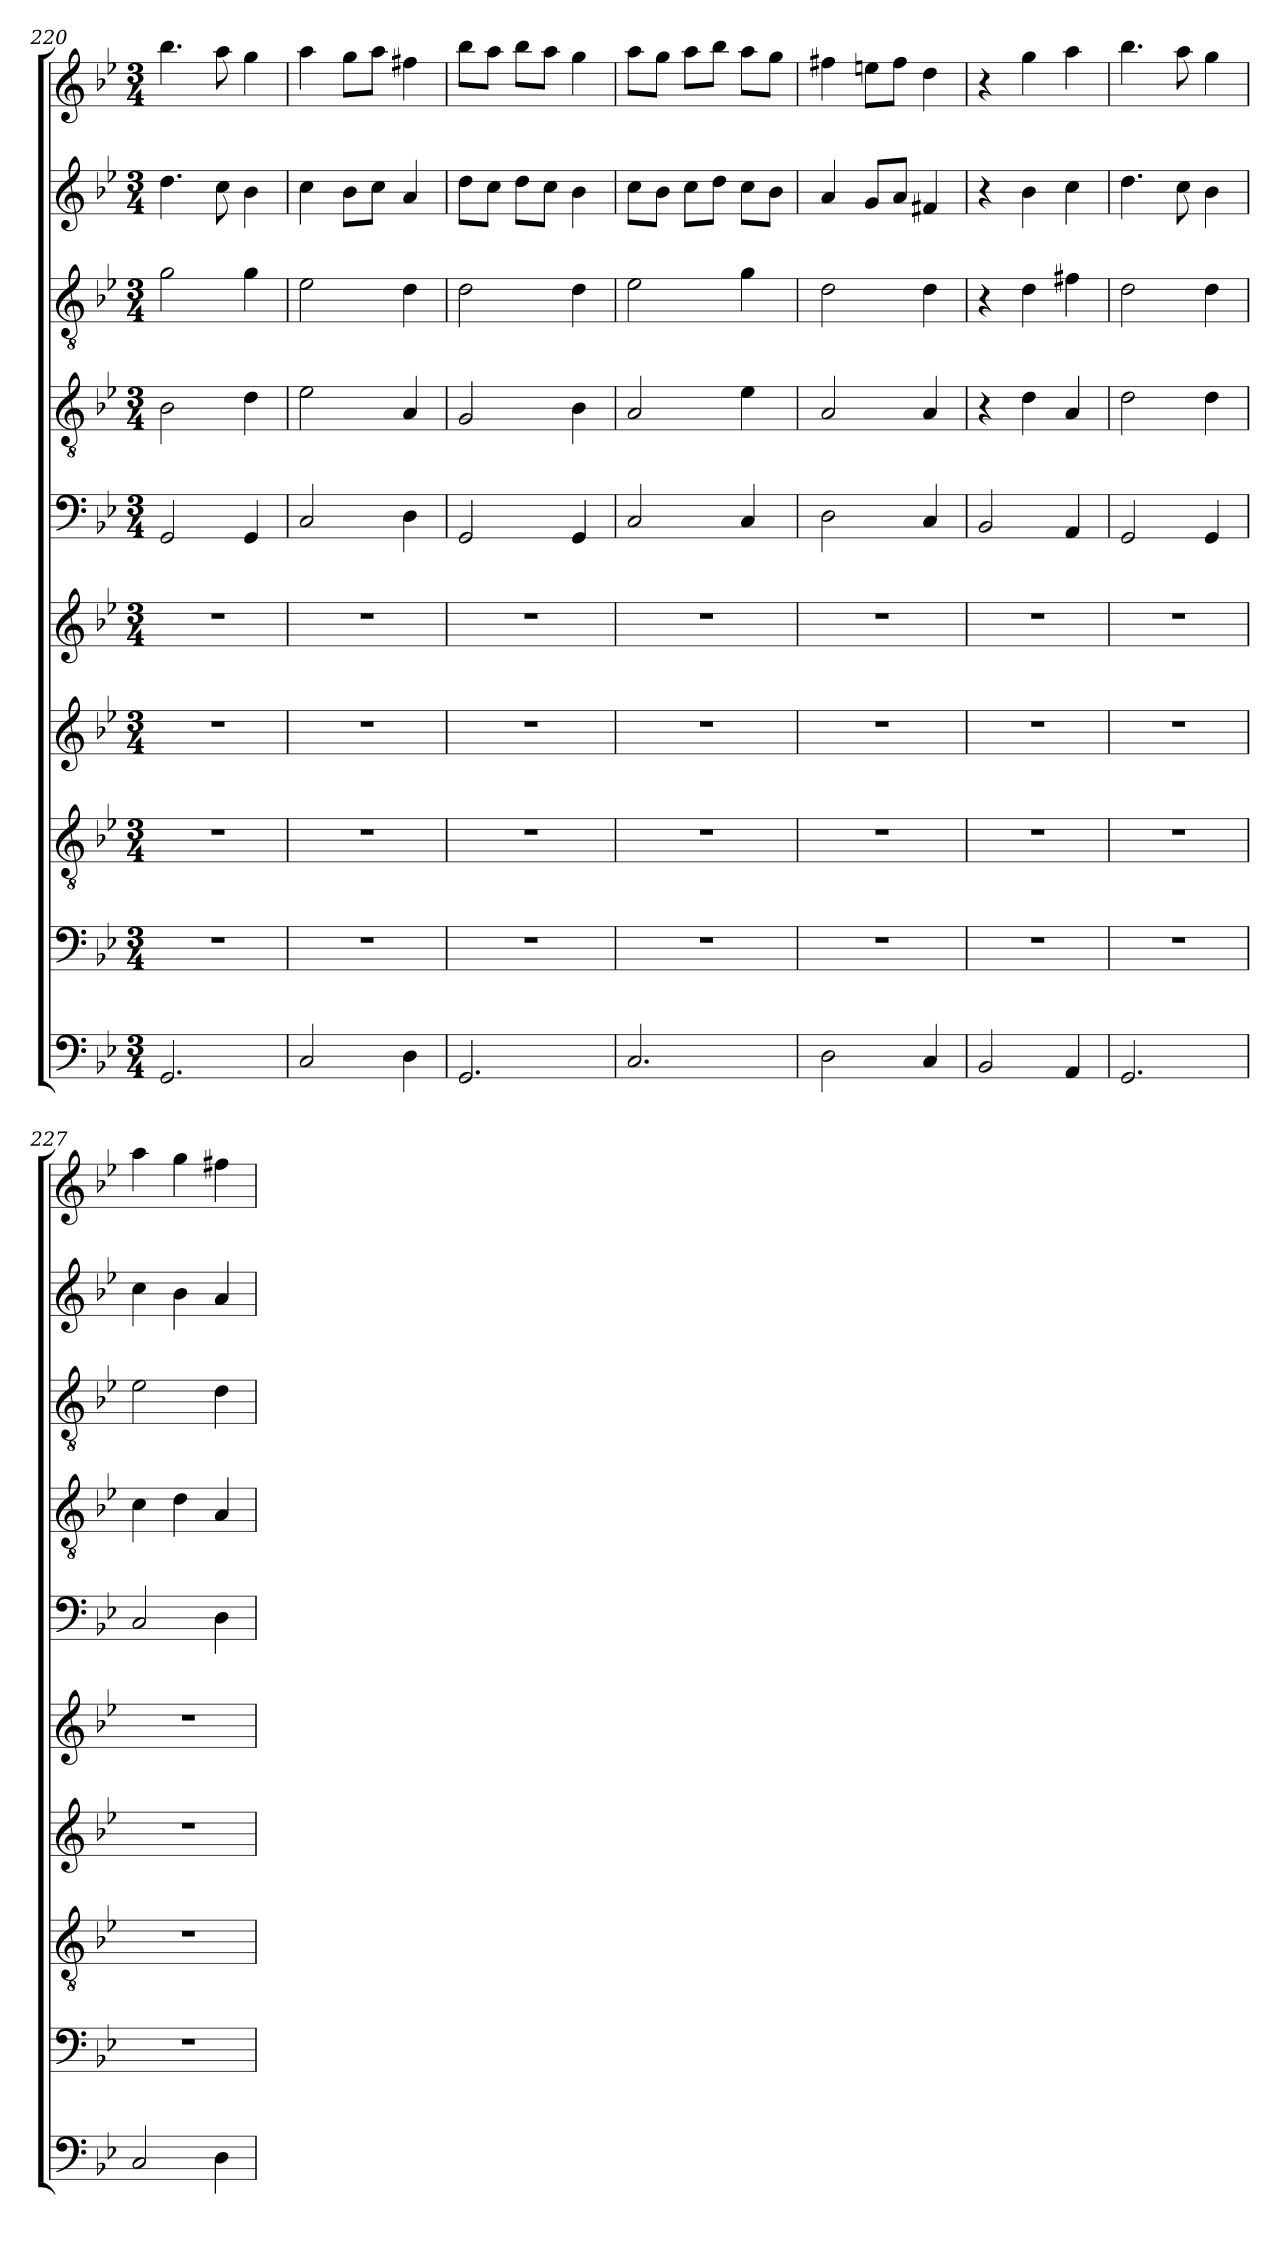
**kern	**kern	**kern	**kern	**kern	**kern	**kern	**kern	**kern	**kern
*part10	*part9	*part8	*part7	*part6	*part5	*part4	*part3	*part2	*part1
*staff10	*staff9	*staff8	*staff7	*staff6	*staff5	*staff4	*staff3	*staff2	*staff1
*clefF4	*clefF4	*clefGv2	*clefG2	*clefG2	*clefF4	*clefGv2	*clefGv2	*clefG2	*clefG2
*k[b-e-]	*k[b-e-]	*k[b-e-]	*k[b-e-]	*k[b-e-]	*k[b-e-]	*k[b-e-]	*k[b-e-]	*k[b-e-]	*k[b-e-]
*g:	*g:	*g:	*g:	*g:	*g:	*g:	*g:	*g:	*g:
*M3/4	*M3/4	*M3/4	*M3/4	*M3/4	*M3/4	*M3/4	*M3/4	*M3/4	*M3/4
=220	=220	=220	=220	=220	=220	=220	=220	=220	=220
2.GG/	2.r	2.r	2.r	2.r	2GG/	2B-\	2g\	4.dd\	4.bb-\
.	.	.	.	.	.	.	.	8cc\	8aa\
.	.	.	.	.	4GG/	4d\	4g\	4b-\	4gg\
=221	=221	=221	=221	=221	=221	=221	=221	=221	=221
2C/	2.r	2.r	2.r	2.r	2C/	2e-\	2e-\	4cc\	4aa\
.	.	.	.	.	.	.	.	8b-\L	8gg\L
.	.	.	.	.	.	.	.	8cc\J	8aa\J
4D\	.	.	.	.	4D\	4A/	4d\	4a/	4ff#X\
=222	=222	=222	=222	=222	=222	=222	=222	=222	=222
2.GG/	2.r	2.r	2.r	2.r	2GG/	2G/	2d\	8dd\L	8bb-\L
.	.	.	.	.	.	.	.	8cc\J	8aa\J
.	.	.	.	.	.	.	.	8dd\L	8bb-\L
.	.	.	.	.	.	.	.	8cc\J	8aa\J
.	.	.	.	.	4GG/	4B-\	4d\	4b-\	4gg\
!!LO:LB:g=z
=223	=223	=223	=223	=223	=223	=223	=223	=223	=223
2.C/	2.r	2.r	2.r	2.r	2C/	2A/	2e-\	8cc\L	8aa\L
.	.	.	.	.	.	.	.	8b-\J	8gg\J
.	.	.	.	.	.	.	.	8cc\L	8aa\L
.	.	.	.	.	.	.	.	8dd\J	8bb-\J
.	.	.	.	.	4C/	4e-\	4g\	8cc\L	8aa\L
.	.	.	.	.	.	.	.	8b-\J	8gg\J
=224	=224	=224	=224	=224	=224	=224	=224	=224	=224
2D\	2.r	2.r	2.r	2.r	2D\	2A/	2d\	4a/	4ff#X\
.	.	.	.	.	.	.	.	8g/L	8een\L
.	.	.	.	.	.	.	.	8a/J	8ff#\J
4C/	.	.	.	.	4C/	4A/	4d\	4f#X/	4dd\
=225	=225	=225	=225	=225	=225	=225	=225	=225	=225
2BB-/	2.r	2.r	2.r	2.r	2BB-/	4r	4r	4r	4r
.	.	.	.	.	.	4d\	4d\	4b-\	4gg\
4AA/	.	.	.	.	4AA/	4A/	4f#X\	4cc\	4aa\
=226	=226	=226	=226	=226	=226	=226	=226	=226	=226
2.GG/	2.r	2.r	2.r	2.r	2GG/	2d\	2d\	4.dd\	4.bb-\
.	.	.	.	.	.	.	.	8cc\	8aa\
.	.	.	.	.	4GG/	4d\	4d\	4b-\	4gg\
=227	=227	=227	=227	=227	=227	=227	=227	=227	=227
2C/	2.r	2.r	2.r	2.r	2C/	4c\	2e-\	4cc\	4aa\
.	.	.	.	.	.	4d\	.	4b-\	4gg\
4D\	.	.	.	.	4D\	4A/	4d\	4a/	4ff#X\
=	=	=	=	=	=	=	=	=	=
*-	*-	*-	*-	*-	*-	*-	*-	*-	*-
